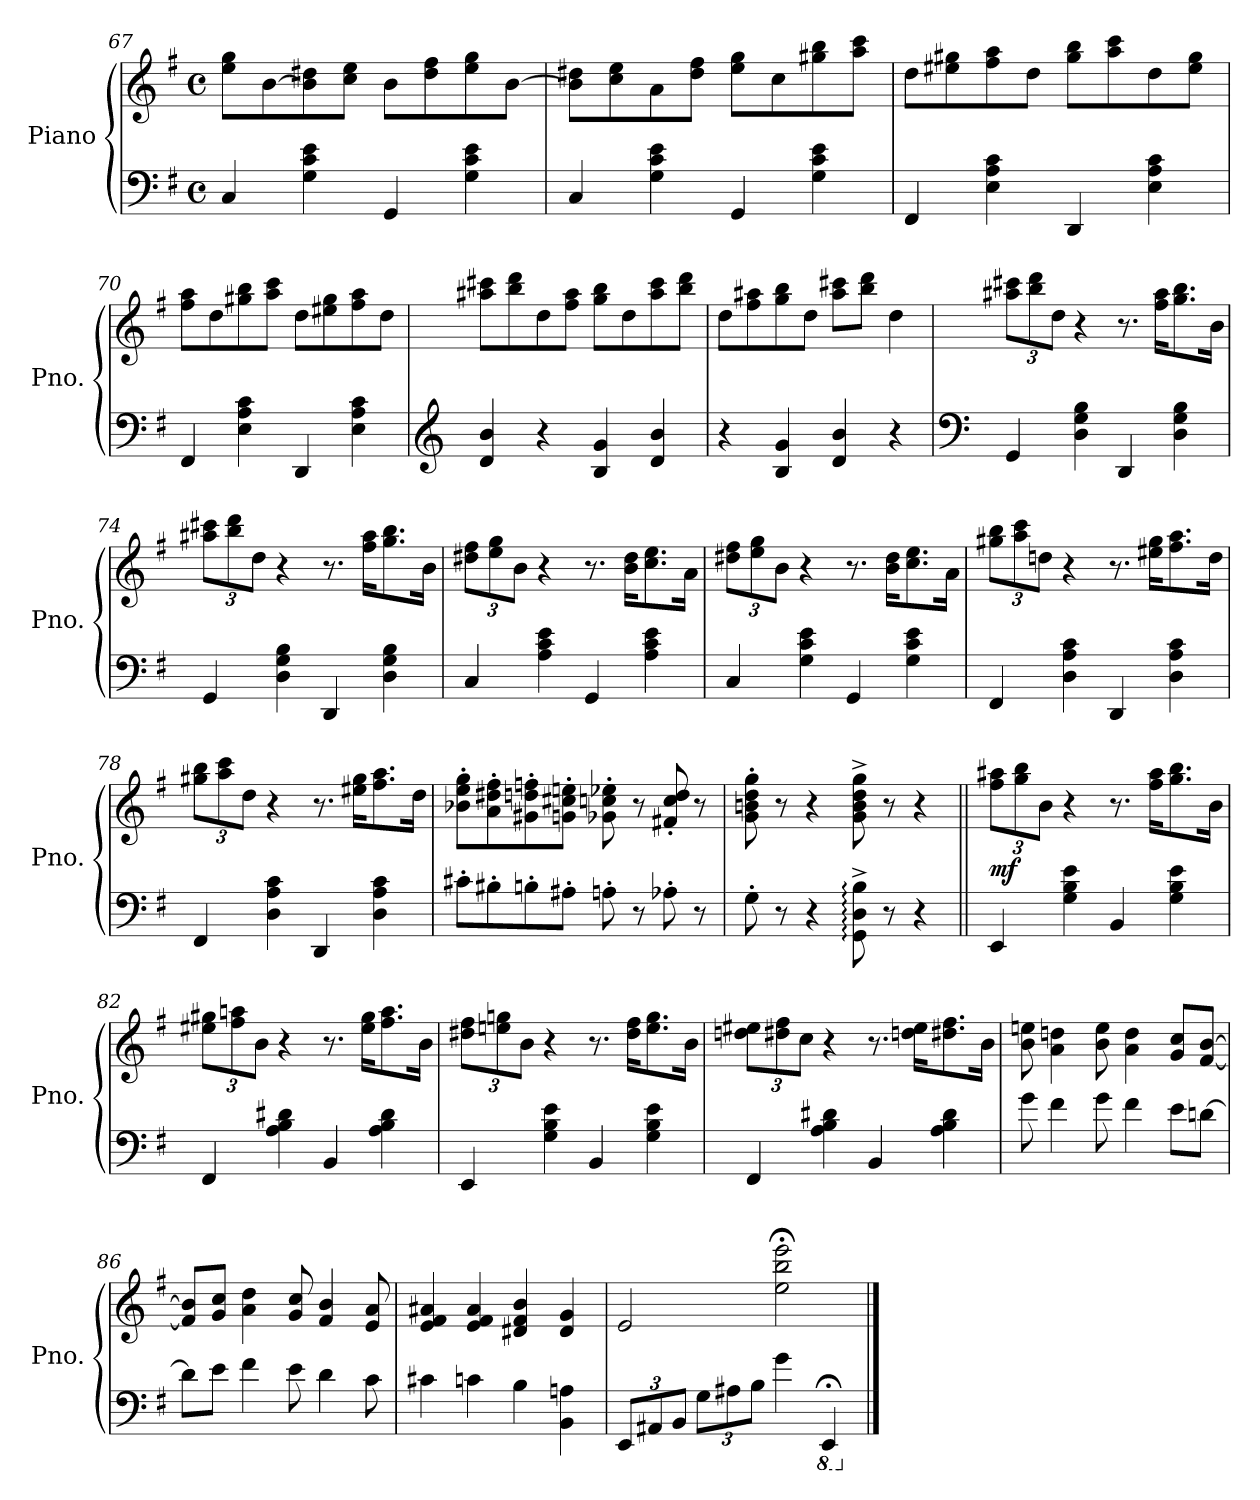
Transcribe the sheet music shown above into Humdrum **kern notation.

**kern	**kern	**dynam
*part1	*part1	*part1
*staff2	*staff1	*staff1/2
*I"Piano	*	*
*I'Pno.	*	*
*clefF4	*clefG2	*
*k[f#]	*k[f#]	*
*M4/4	*M4/4	*
*met(c)	*met(c)	*
=67	=67	=67
4C/	8ee\ 8gg\L	.
.	[8b\	.
4G\ 4c\ 4e\	8b\] 8dd#X\	.
.	8cc\ 8ee\J	.
4GG/	8b\L	.
.	8dd#\ 8ff#\	.
4G\ 4c\ 4e\	8ee\ 8gg\	.
.	[8b\J	.
=68	=68	=68
4C/	8b\] 8dd#X\L	.
.	8cc\ 8ee\	.
4G\ 4c\ 4e\	8a\	.
.	8dd#\ 8ff#\J	.
4GG/	8ee\ 8gg\L	.
.	8cc\	.
4G\ 4c\ 4e\	8gg#X\ 8bb\	.
.	8aa\ 8ccc\J	.
!!LO:LB:g=z
=69	=69	=69
4FF#/	8dd\L	.
.	8ee#X\ 8gg#X\	.
4E\ 4A\ 4c\	8ff#\ 8aa\	.
.	8dd\J	.
4DD/	8gg#\ 8bb\L	.
.	8aa\ 8ccc\	.
4E\ 4A\ 4c\	8dd\	.
.	8ee#\ 8gg#\J	.
=70	=70	=70
4FF#/	8ff#\ 8aa\L	.
.	8dd\	.
4E\ 4A\ 4c\	8gg#X\ 8bb\	.
.	8aa\ 8ccc\J	.
4DD/	8dd\L	.
.	8ee#X\ 8gg#\	.
4E\ 4A\ 4c\	8ff#\ 8aa\	.
.	8dd\J	.
=71	=71	=71
*clefG2	*	*
4d/ 4b/	8aa#X\ 8ccc#X\L	.
.	8bb\ 8ddd\	.
4r	8dd\	.
.	8ff#\ 8aa#\J	.
4B/ 4g/	8gg\ 8bb\L	.
.	8dd\	.
4d/ 4b/	8aa#\ 8ccc#\	.
.	8bb\ 8ddd\J	.
=72	=72	=72
4r	8dd\L	.
.	8ff#\ 8aa#X\	.
4B/ 4g/	8gg\ 8bb\	.
.	8dd\J	.
4d/ 4b/	8aa#\ 8ccc#X\L	.
.	8bb\ 8ddd\J	.
4r	4dd\	.
!!LO:LB:g=z
=73	=73	=73
*clefF4	*	*
*	*Xbrackettup	*
4GG/	12aa#X\ 12ccc#X\L	.
.	12bb\ 12ddd\	.
.	12dd\J	.
4D\ 4G\ 4B\	4r	.
4DD/	8.r	.
.	16ff#\ 16aa#\KL	.
4D\ 4G\ 4B\	8.gg\ 8.bb\	.
.	16b\Jk	.
=74	=74	=74
4GG/	12aa#X\ 12ccc#X\L	.
.	12bb\ 12ddd\	.
.	12dd\J	.
4D\ 4G\ 4B\	4r	.
4DD/	8.r	.
.	16ff#\ 16aa#\KL	.
4D\ 4G\ 4B\	8.gg\ 8.bb\	.
.	16b\Jk	.
=75	=75	=75
4C/	12dd#X\ 12ff#\L	.
.	12ee\ 12gg\	.
.	12b\J	.
4A\ 4c\ 4e\	4r	.
4GG/	8.r	.
.	16b\ 16dd#\KL	.
4A\ 4c\ 4e\	8.cc\ 8.ee\	.
.	16a\Jk	.
=76	=76	=76
4C/	12dd#X\ 12ff#\L	.
.	12ee\ 12gg\	.
.	12b\J	.
4G\ 4c\ 4e\	4r	.
4GG/	8.r	.
.	16b\ 16dd#\KL	.
4G\ 4c\ 4e\	8.cc\ 8.ee\	.
.	16a\Jk	.
!!LO:PB:g=z
=77	=77	=77
4FF#/	12gg#X\ 12bb\L	.
.	12aa\ 12ccc\	.
.	12ddn\J	.
4D\ 4A\ 4c\	4r	.
4DD/	8.r	.
.	16ee#X\ 16gg#\KL	.
4D\ 4A\ 4c\	8.ff#\ 8.aa\	.
.	16dd\Jk	.
=78	=78	=78
4FF#/	12gg#X\ 12bb\L	.
.	12aa\ 12ccc\	.
.	12dd\J	.
4D\ 4A\ 4c\	4r	.
4DD/	8.r	.
.	16ee#X\ 16gg#\KL	.
4D\ 4A\ 4c\	8.ff#\ 8.aa\	.
.	16dd\Jk	.
=79	=79	=79
8c#X'\L	8b-X\' 8ee\' 8gg\'L	.
8B#X'\	8a\' 8dd#X\' 8ff#\'	.
8Bn'\	8g#X\' 8ddn\' 8ffn\'	.
8A#X'\J	8gn\' 8cc#X\' 8een\'J	.
8An'\	8g-X\' 8ccn\' 8ee-X\'	.
8r	8r	.
8A-X'\	8f#X/' 8cc/' 8dd/'	.
8r	8r	.
=80	=80	=80
8G'\	8g\' 8bn\' 8dd\' 8gg\'	.
8r	8r	.
4r	4r	.
8GG\:^ 8D\:^ 8B\:^	8g\^ 8b\^ 8dd\^ 8gg\^	.
8r	8r	.
4r	4r	.
!!LO:LB:g=z
=81||	=81||	=81||
!	!	!LO:DY:b
4EE/	12ff#\ 12aa#X\L	mf
.	12gg\ 12bb\	.
.	12b\J	.
4G\ 4B\ 4e\	4r	.
4BB/	8.r	.
.	16ff#\ 16aa#\KL	.
4G\ 4B\ 4e\	8.gg\ 8.bb\	.
.	16b\Jk	.
=82	=82	=82
4FF#/	12ee#X\ 12gg#X\L	.
.	12ff#\ 12aan\	.
.	12b\J	.
4A\ 4B\ 4d#X\	4r	.
4BB/	8.r	.
.	16ee#\ 16gg#\KL	.
4A\ 4B\ 4d#\	8.ff#\ 8.aa\	.
.	16b\Jk	.
=83	=83	=83
4EE/	12dd#X\ 12ff#\L	.
.	12een\ 12ggn\	.
.	12b\J	.
4G\ 4B\ 4e\	4r	.
4BB/	8.r	.
.	16dd#\ 16ff#\KL	.
4G\ 4B\ 4e\	8.ee\ 8.gg\	.
.	16b\Jk	.
=84	=84	=84
4FF#/	12ddn\ 12ee#X\L	.
.	12dd#X\ 12ff#\	.
.	12cc\J	.
4A\ 4B\ 4d#X\	4r	.
4BB/	8.r	.
.	16ddn\ 16ee#\KL	.
4A\ 4B\ 4d#\	8.dd#X\ 8.ff#\	.
.	16b\Jk	.
!!LO:LB:g=z
=85	=85	=85
8g\	8b\ 8een\	.
4f#\	4a\ 4ddn\	.
8g\	8b\ 8ee\	.
4f#\	4a\ 4dd\	.
8e\L	8g/ 8cc/L	.
[8dn\J	[8f#/ [8b/J	.
=86	=86	=86
8d\L]	8f#/] 8b/]L	.
8e\J	8g/ 8cc/J	.
4f#\	4a\ 4dd\	.
8e\	8g/ 8cc/	.
4d\	4f#/ 4b/	.
8c\	8e/ 8a/	.
=87	=87	=87
4c#X\	4e/ 4f#/ 4a#X/	.
4cn\	4e/ 4f#/ 4a#/	.
4B\	4d#X/ 4f#/ 4b/	.
4BB\ 4An\	4d#/ 4g/	.
=88	=88	=88
*Xbrackettup	*	*
12EE/L	2e/	.
12AA#X/	.	.
12BB/J	.	.
12G\L	.	.
12A#X\	.	.
12B\J	.	.
4g\	2ee\;< 2bb\;< 2eee\;<	.
*8ba	*	*
4EEE;</	.	.
*X8ba	*	*
==	==	==
*-	*-	*-
